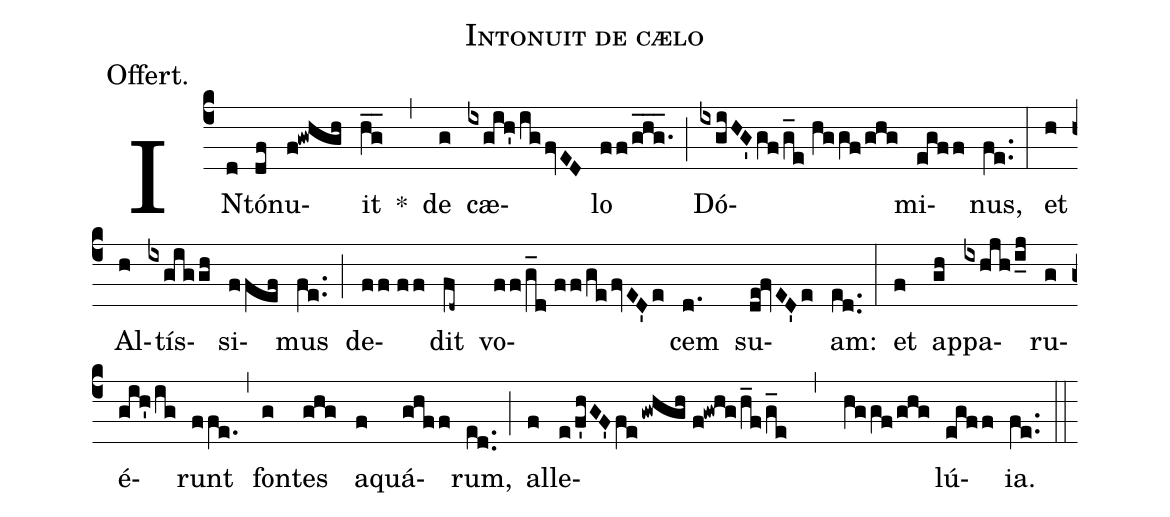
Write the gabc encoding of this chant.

name:Intonuit de cælo;
annotation:Offert.;
mode:4;
office-part:Offertory;
%%
(c4) IN(d)tó(df)nu(f!gwhgh)it(hg__) *(,)
de(g) cæ(ixgih'/ig/fvED)lo(ff/ghg.___) (;)
Dó(ixgiHG'gf/g_e//hggf/ghg)mi(egff)nus,(fe..) (:)
et(h) Al(h)tís(ixgiggh)si(ffef)mus(fe..) (;)
de(ff//ff)dit(fd~) vo(ff!/g_d//ff/ge/fvED'e)cem(d.) su(de!fvED'e)am:(ed..) (:)
et(f) ap(gh)pa(ixhjh/i_j)ru(g)é(gih'/ig)runt(ffe.) (,)
fon(g)tes(ghg) a(f)quá(ghff)rum,(ed..) (;)
al(f)le(e/f'hGF'fe/gwhgh//f!gwhg/h_f/g_e , hggf/ghg)lú(egff)ia.(fe..) (::)
